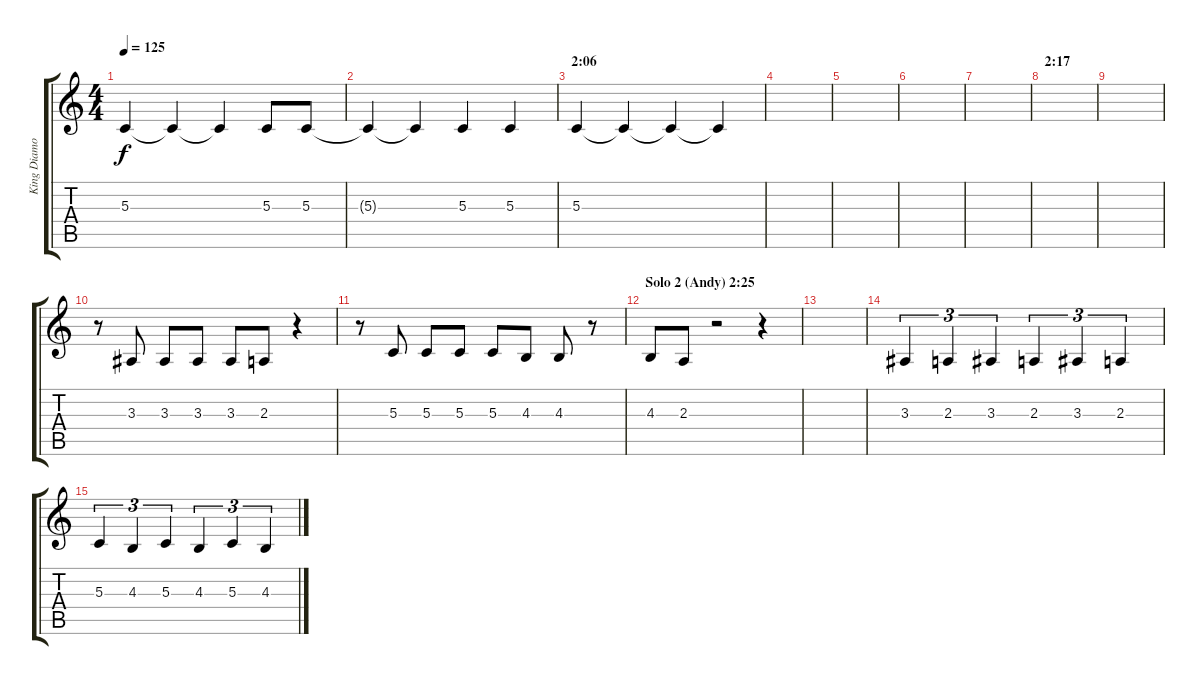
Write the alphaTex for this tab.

\track ("King Diamond (Vocals)" "King Diamo") {instrument stringensemble1}
\staff {score tabs}
\tuning (E4 B3 G3 D3 A2 E2) {hide}
\ts (4 4)
\tempo 125
\clef g2
\ks c
5.3{t}.4{dy f} 5.3{t}.4 5.3{t}.4 5.3.8 5.3.8 |
5.3{t}.4 5.3{t}.4 5.3.4 5.3.4 |
\section ("" "2:06")
5.3.4 5.3{t}.4 5.3{t}.4 5.3{t}.4 |
|
|
|
|
\section ("" "2:17")
|
|
r.8 3.3.8 3.3.8 3.3.8 3.3.8 2.3.8 r.4 |
r.8 5.3.8 5.3.8 5.3.8 5.3.8 4.3.8 4.3.8 r.8 |
\section ("" "Solo 2 (Andy) 2:25")
4.3.8 2.3.8 r.2 r.4 |
|
3.3.4{tu (3 2)} 2.3.4{tu (3 2)} 3.3.4{tu (3 2)} 2.3.4{tu (3 2)} 3.3.4{tu (3 2)} 2.3.4{tu (3 2)} |
5.3.4{tu (3 2)} 4.3.4{tu (3 2)} 5.3.4{tu (3 2)} 4.3.4{tu (3 2)} 5.3.4{tu (3 2)} 4.3.4{tu (3 2)}
